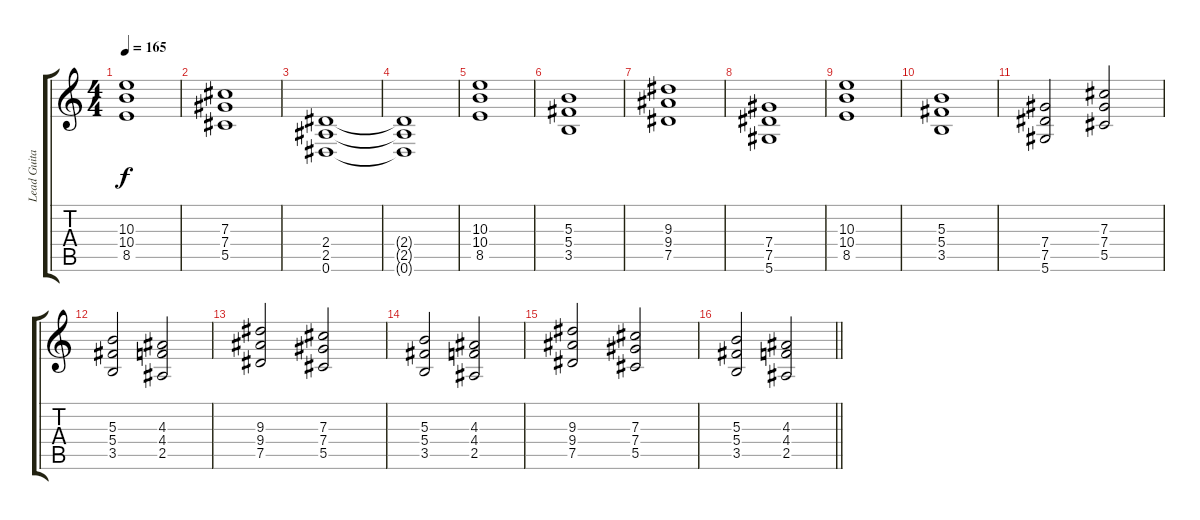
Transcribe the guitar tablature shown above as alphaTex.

\track ("Lead Guitar" "Lead Guita") {instrument overdrivenguitar}
\staff {score tabs}
\tuning (Eb4 Bb3 Gb3 Db3 Ab2 Eb2) {hide}
\ts (4 4)
\tempo 165
\clef g2
\ks c
(10.3 10.4 8.5).1{dy f} |
(7.3 7.4 5.5).1 |
(2.4 2.5 0.6).1 |
(2.4{t} 2.5{t} 0.6{t}).1 |
(10.3 10.4 8.5).1 |
(5.3 5.4 3.5).1 |
(9.3 9.4 7.5).1 |
(7.4 7.5 5.6).1 |
(10.3 10.4 8.5).1 |
(5.3 5.4 3.5).1 |
(7.4 7.5 5.6).2 (7.3 7.4 5.5).2 |
(5.3 5.4 3.5).2 (4.3 4.4 2.5).2 |
(9.3 9.4 7.5).2 (7.3 7.4 5.5).2 |
(5.3 5.4 3.5).2 (4.3 4.4 2.5).2 |
(9.3 9.4 7.5).2 (7.3 7.4 5.5).2 |
\barLineRight lightlight
(5.3 5.4 3.5).2 (4.3 4.4 2.5).2
